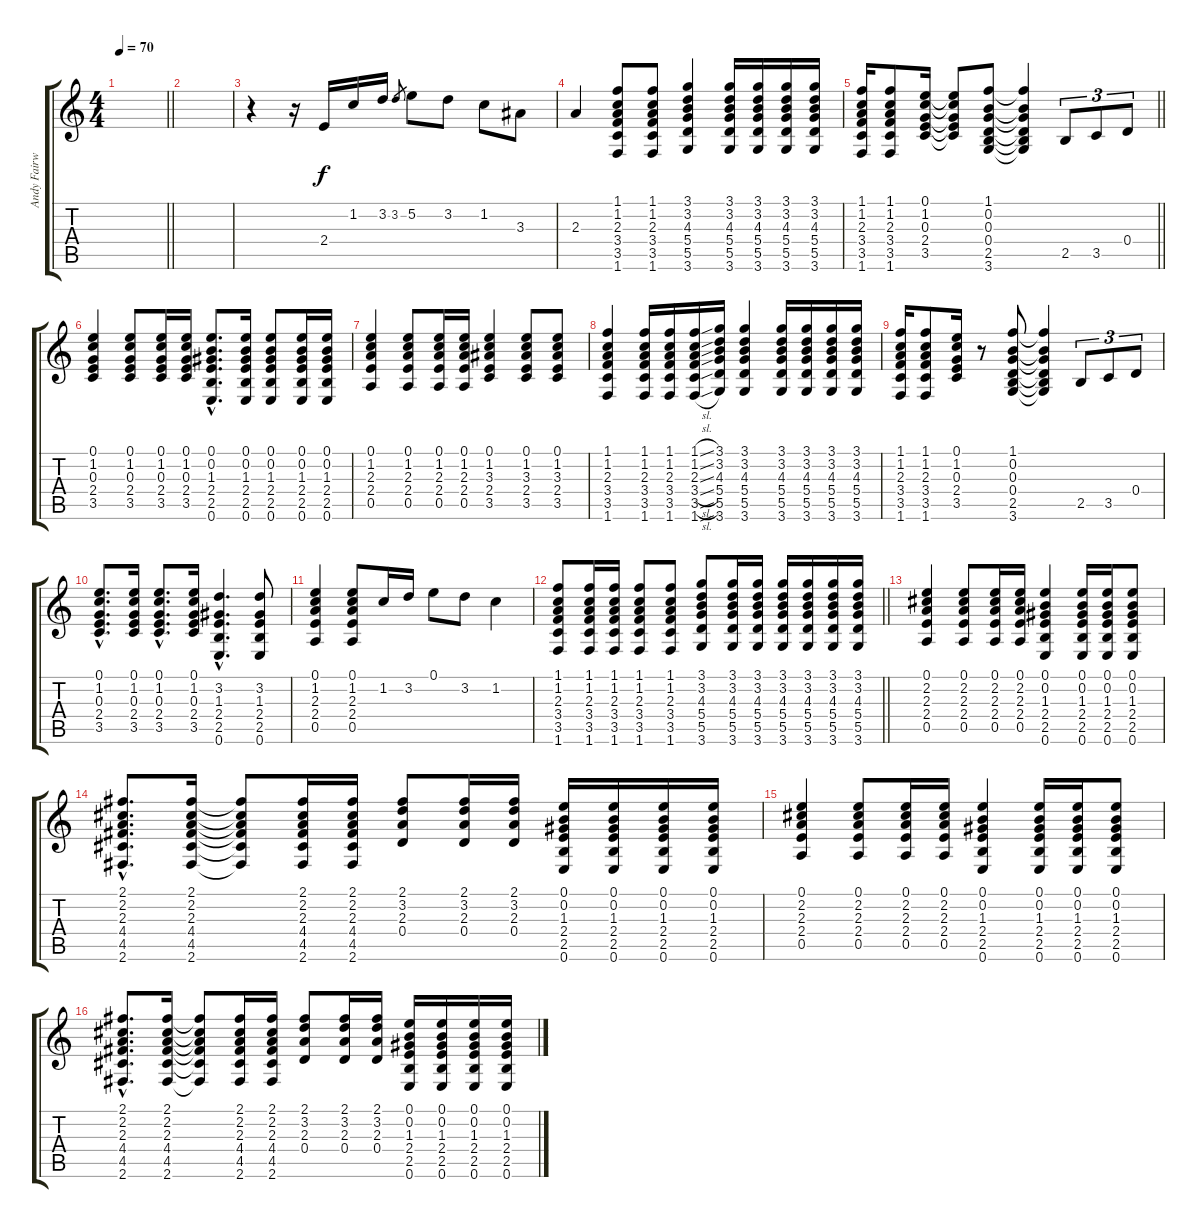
\track ("Andy Fairweather Low Guitar II" "Andy Fairw") {instrument acousticguitarnylon}
\staff {score tabs}
\tuning (E4 B3 G3 D3 A2 E2) {hide}
\ts (4 4)
\tempo 70
\clef g2
\barLineRight lightlight
\ks c
|
|
r.4 r.16 2.4.16 1.2.16 3.2.16 3.2.8{gr} 5.2.8 3.2.8 1.2.8 3.3.8 |
2.3.4 (1.1 1.2 2.3 3.4 3.5 1.6).8 (1.1 1.2 2.3 3.4 3.5 1.6).8 (3.1 3.2 4.3 5.4 5.5 3.6).4 (3.1 3.2 4.3 5.4 5.5 3.6).16 (3.1 3.2 4.3 5.4 5.5 3.6).16 (3.1 3.2 4.3 5.4 5.5 3.6).16 (3.1 3.2 4.3 5.4 5.5 3.6).16 |
\barLineRight lightlight
(1.1 1.2 2.3 3.4 3.5 1.6).16 (1.1 1.2 2.3 3.4 3.5 1.6).8 (0.1 1.2 0.3 2.4 3.5).16 (0.1{t} 1.2{t} 0.3{t} 2.4{t} 3.5{t}).8 (1.1 0.2 0.3 0.4 2.5 3.6).8 (1.1{t} 0.2{t} 0.3{t} 0.4{t} 2.5{t} 3.6{t}).4 2.5.8{tu (3 2)} 3.5.8{tu (3 2)} 0.4.8{tu (3 2)} |
(0.1 1.2 0.3 2.4 3.5).4 (0.1 1.2 0.3 2.4 3.5).8 (0.1 1.2 0.3 2.4 3.5).16 (0.1 1.2 0.3 2.4 3.5).16 (0.1{hac} 0.2{hac} 1.3{hac} 2.4{hac} 2.5{hac} 0.6{hac}).8{d} (0.1 0.2 1.3 2.4 2.5 0.6).16 (0.1 0.2 1.3 2.4 2.5 0.6).8 (0.1 0.2 1.3 2.4 2.5 0.6).16 (0.1 0.2 1.3 2.4 2.5 0.6).16 |
(0.1 1.2 2.3 2.4 0.5).4 (0.1 1.2 2.3 2.4 0.5).8 (0.1 1.2 2.3 2.4 0.5).16 (0.1 1.2 2.3 2.4 0.5).16 (0.1 1.2 3.3 2.4 3.5).4 (0.1 1.2 3.3 2.4 3.5).8 (0.1 1.2 3.3 2.4 3.5).8 |
(1.1 1.2 2.3 3.4 3.5 1.6).4 (1.1 1.2 2.3 3.4 3.5 1.6).16 (1.1 1.2 2.3 3.4 3.5 1.6).16 (1.1{sl} 1.2{sl} 2.3{sl} 3.4{sl} 3.5{sl} 1.6{sl}).16 (3.1 3.2 4.3 5.4 5.5 3.6).16 (3.1 3.2 4.3 5.4 5.5 3.6).4 (3.1 3.2 4.3 5.4 5.5 3.6).16 (3.1 3.2 4.3 5.4 5.5 3.6).16 (3.1 3.2 4.3 5.4 5.5 3.6).16 (3.1 3.2 4.3 5.4 5.5 3.6).16 |
(1.1 1.2 2.3 3.4 3.5 1.6).16 (1.1 1.2 2.3 3.4 3.5 1.6).8 (0.1 1.2 0.3 2.4 3.5).16 r.8 (1.1 0.2 0.3 0.4 2.5 3.6).8 (1.1{t} 0.2{t} 0.3{t} 0.4{t} 2.5{t} 3.6{t}).4 2.5.8{tu (3 2)} 3.5.8{tu (3 2)} 0.4.8{tu (3 2)} |
(0.1{hac} 1.2{hac} 0.3{hac} 2.4{hac} 3.5{hac}).8{d} (0.1 1.2 0.3 2.4 3.5).16 (0.1{hac} 1.2{hac} 0.3{hac} 2.4{hac} 3.5{hac}).8{d} (0.1 1.2 0.3 2.4 3.5).16 (3.2{hac} 1.3{hac} 2.4{hac} 2.5{hac} 0.6{hac}).4{d} (3.2 1.3 2.4 2.5 0.6).8 |
(0.1 1.2 2.3 2.4 0.5).4 (0.1 1.2 2.3 2.4 0.5).8 1.2.16 3.2.16 0.1.8 3.2.8 1.2.4 |
\barLineRight lightlight
(1.1 1.2 2.3 3.4 3.5 1.6).8 (1.1 1.2 2.3 3.4 3.5 1.6).16 (1.1 1.2 2.3 3.4 3.5 1.6).16 (1.1 1.2 2.3 3.4 3.5 1.6).8 (1.1 1.2 2.3 3.4 3.5 1.6).8 (3.1 3.2 4.3 5.4 5.5 3.6).8 (3.1 3.2 4.3 5.4 5.5 3.6).16 (3.1 3.2 4.3 5.4 5.5 3.6).16 (3.1 3.2 4.3 5.4 5.5 3.6).16 (3.1 3.2 4.3 5.4 5.5 3.6).16 (3.1 3.2 4.3 5.4 5.5 3.6).16 (3.1 3.2 4.3 5.4 5.5 3.6).16 |
(0.1 2.2 2.3 2.4 0.5).4 (0.1 2.2 2.3 2.4 0.5).8 (0.1 2.2 2.3 2.4 0.5).16 (0.1 2.2 2.3 2.4 0.5).16 (0.1 0.2 1.3 2.4 2.5 0.6).4 (0.1 0.2 1.3 2.4 2.5 0.6).16 (0.1 0.2 1.3 2.4 2.5 0.6).16 (0.1 0.2 1.3 2.4 2.5 0.6).8 |
(2.1{hac} 2.2{hac} 2.3{hac} 4.4{hac} 4.5{hac} 2.6{hac}).8{d} (2.1 2.2 2.3 4.4 4.5 2.6).16 (2.1{t} 2.2{t} 2.3{t} 4.4{t} 4.5{t} 2.6{t}).8 (2.1 2.2 2.3 4.4 4.5 2.6).16 (2.1 2.2 2.3 4.4 4.5 2.6).16 (2.1 3.2 2.3 0.4).8 (2.1 3.2 2.3 0.4).16 (2.1 3.2 2.3 0.4).16 (0.1 0.2 1.3 2.4 2.5 0.6).16 (0.1 0.2 1.3 2.4 2.5 0.6).16 (0.1 0.2 1.3 2.4 2.5 0.6).16 (0.1 0.2 1.3 2.4 2.5 0.6).16 |
(0.1 2.2 2.3 2.4 0.5).4 (0.1 2.2 2.3 2.4 0.5).8 (0.1 2.2 2.3 2.4 0.5).16 (0.1 2.2 2.3 2.4 0.5).16 (0.1 0.2 1.3 2.4 2.5 0.6).4 (0.1 0.2 1.3 2.4 2.5 0.6).16 (0.1 0.2 1.3 2.4 2.5 0.6).16 (0.1 0.2 1.3 2.4 2.5 0.6).8 |
(2.1{hac} 2.2{hac} 2.3{hac} 4.4{hac} 4.5{hac} 2.6{hac}).8{d} (2.1 2.2 2.3 4.4 4.5 2.6).16 (2.1{t} 2.2{t} 2.3{t} 4.4{t} 4.5{t} 2.6{t}).8 (2.1 2.2 2.3 4.4 4.5 2.6).16 (2.1 2.2 2.3 4.4 4.5 2.6).16 (2.1 3.2 2.3 0.4).8 (2.1 3.2 2.3 0.4).16 (2.1 3.2 2.3 0.4).16 (0.1 0.2 1.3 2.4 2.5 0.6).16 (0.1 0.2 1.3 2.4 2.5 0.6).16 (0.1 0.2 1.3 2.4 2.5 0.6).16 (0.1 0.2 1.3 2.4 2.5 0.6).16
